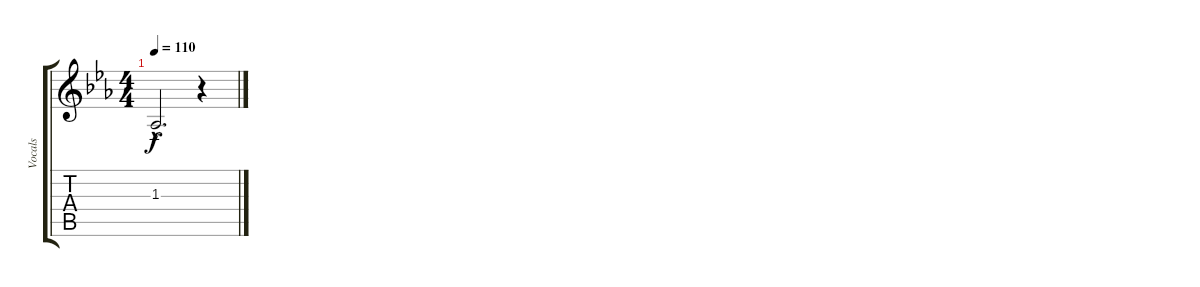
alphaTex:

\track ("Vocals" "Vocals") {instrument violin}
\staff {score tabs}
\tuning (E4 B3 G3 D3 A2 E2) {hide}
\ts (4 4)
\tempo 110
\clef g2
\ks eb
1.3{hac}.2{d dy f} r.4
